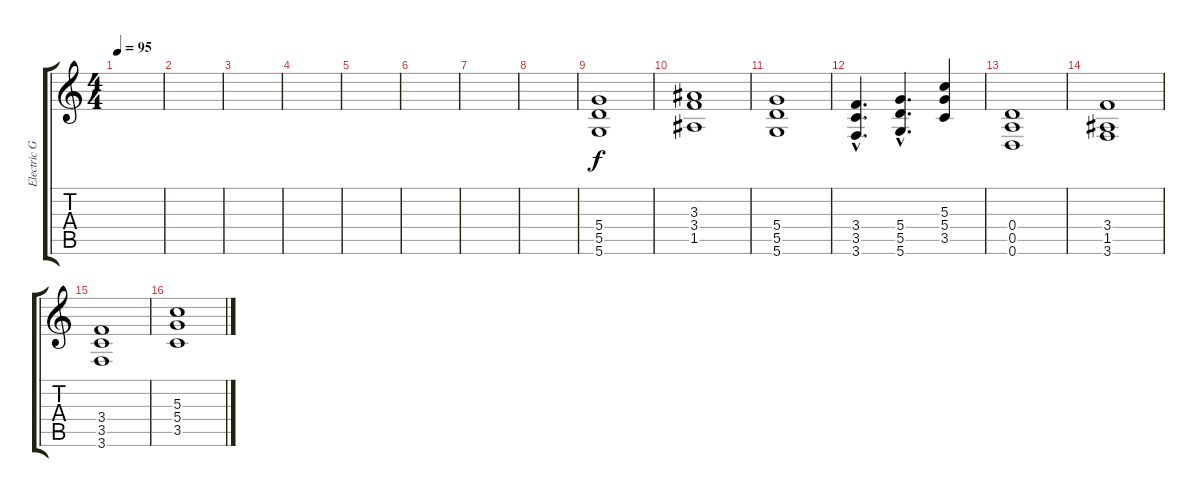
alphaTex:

\track ("Electric Guitar" "Electric G") {instrument distortionguitar}
\staff {score tabs}
\tuning (E4 B3 G3 D3 A2 D2) {hide}
\ts (4 4)
\tempo 95
\clef g2
\ks c
|
|
|
|
|
|
|
|
(5.4 5.5 5.6).1 |
(3.3 3.4 1.5).1 |
(5.4 5.5 5.6).1 |
(3.4{hac} 3.5{hac} 3.6{hac}).4{d} (5.4{hac} 5.5{hac} 5.6{hac}).4{d} (5.3 5.4 3.5).4 |
(0.4 0.5 0.6).1 |
(3.4 1.5 3.6).1 |
(3.4 3.5 3.6).1 |
(5.3 5.4 3.5).1
